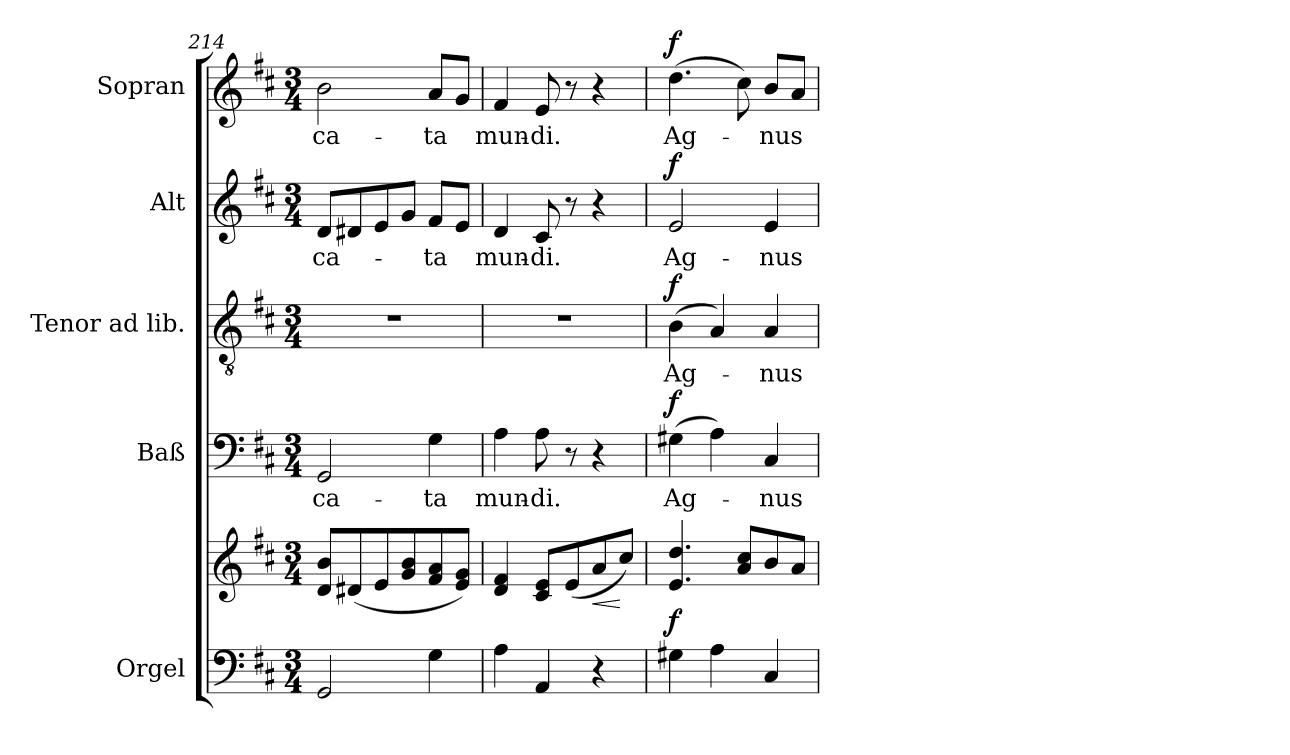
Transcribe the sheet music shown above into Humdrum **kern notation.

**kern	**kern	**dynam	**kern	**text	**dynam	**kern	**text	**dynam	**kern	**text	**dynam	**kern	**text	**dynam
*part5	*part5	*part5	*part4	*part4	*part4	*part3	*part3	*part3	*part2	*part2	*part2	*part1	*part1	*part1
*staff6	*staff5	*staff5/6	*staff4	*staff4	*staff4	*staff3	*staff3	*staff3	*staff2	*staff2	*staff2	*staff1	*staff1	*staff1
*I"Orgel	*	*	*I"Baß	*	*	*I"Tenor ad lib.	*	*	*I"Alt	*	*	*I"Sopran	*	*
*clefF4	*clefG2	*	*clefF4	*	*	*clefGv2	*	*	*clefG2	*	*	*clefG2	*	*
*k[f#c#]	*k[f#c#]	*	*k[f#c#]	*	*	*k[f#c#]	*	*	*k[f#c#]	*	*	*k[f#c#]	*	*
*D:	*D:	*	*D:	*	*	*D:	*	*	*D:	*	*	*D:	*	*
*M3/4	*M3/4	*	*M3/4	*	*	*M3/4	*	*	*M3/4	*	*	*M3/4	*	*
=214	=214	=214	=214	=214	=214	=214	=214	=214	=214	=214	=214	=214	=214	=214
!	!	!	!	!LO:LY:b	!	!	!	!	!	!LO:LY:b	!	!	!LO:LY:b	!
2GG/	8d/ 8b/L	.	2GG/	-ca-	.	2.r	.	.	8d/L	-ca-	.	2b\	-ca-	.
.	(<8d#X/	.	.	.	.	.	.	.	8d#X/	.	.	.	.	.
.	8e/	.	.	.	.	.	.	.	8e/	.	.	.	.	.
.	8g/ 8b/	.	.	.	.	.	.	.	8g/J	.	.	.	.	.
!	!	!	!	!LO:LY:b	!	!	!	!	!	!LO:LY:b	!	!	!LO:LY:b	!
4G\	8f#/ 8a/	.	4G\	-ta	.	.	.	.	8f#/L	-ta	.	8a/L	-ta	.
.	8e/ 8g/J)	.	.	.	.	.	.	.	8e/J	.	.	8g/J	.	.
!!LO:PB:g=z
=215	=215	=215	=215	=215	=215	=215	=215	=215	=215	=215	=215	=215	=215	=215
!	!	!	!	!LO:LY:b	!	!	!	!	!	!LO:LY:b	!	!	!LO:LY:b	!
4A\	4d/ 4f#/	.	4A\	mun-	.	2.r	.	.	4d/	mun-	.	4f#/	mun-	.
!	!	!	!	!LO:LY:b	!	!	!	!	!	!LO:LY:b	!	!	!LO:LY:b	!
4AA/	8c#/ 8e/L	.	8A\	-di.	.	.	.	.	8c#/	-di.	.	8e/	-di.	.
.	(<8e/	.	8r	.	.	.	.	.	8r	.	.	8r	.	.
!	!	!LO:HP:b	!	!	!	!	!	!	!	!	!	!	!	!
4r	8a/	<	4r	.	.	.	.	.	4r	.	.	4r	.	.
.	8cc#/J)	[	.	.	.	.	.	.	.	.	.	.	.	.
=216	=216	=216	=216	=216	=216	=216	=216	=216	=216	=216	=216	=216	=216	=216
!	!	!LO:DY:a=2	!	!LO:LY:b	!LO:DY:a	!	!LO:LY:b	!LO:DY:a	!	!LO:LY:b	!LO:DY:a	!	!LO:LY:b	!LO:DY:a
4G#X\	4.e/ 4.dd/	f	(>4G#X\	Ag-	f	(>4B\	Ag-	f	2e/	Ag-	f	(>4.dd\	Ag-	f
4A\	.	.	4A\)	.	.	4A/)	.	.	.	.	.	.	.	.
.	8a/ 8cc#/L	.	.	.	.	.	.	.	.	.	.	8cc#\)	.	.
!	!	!	!	!LO:LY:b	!	!	!LO:LY:b	!	!	!LO:LY:b	!	!	!LO:LY:b	!
4C#/	8b/	.	4C#/	-nus	.	4A/	-nus	.	4e/	-nus	.	8b/L	-nus	.
.	8a/J	.	.	.	.	.	.	.	.	.	.	8a/J	.	.
=	=	=	=	=	=	=	=	=	=	=	=	=	=	=
*-	*-	*-	*-	*-	*-	*-	*-	*-	*-	*-	*-	*-	*-	*-
